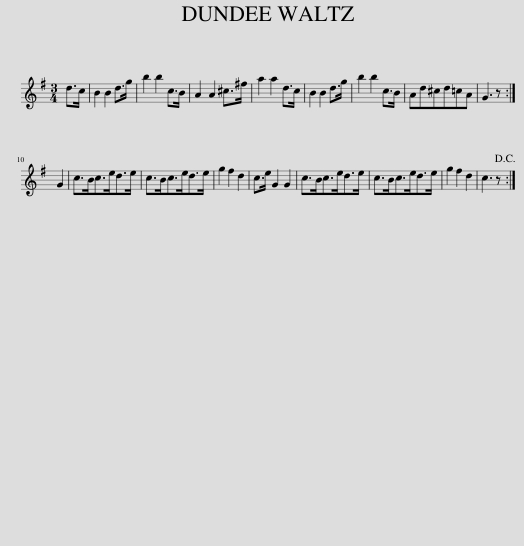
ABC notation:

X:1
L:1/8
M:3/4
I:linebreak $
K:G
V:1 treble
V:1
 d>c | B2 B2 d>g | b2 b2 c>B | A2 A2 ^c>^f | a2 a2 d>c | %5
 B2 B2 d>g | b2 b2 c>B | Ad^cd=cA | G3 z :|$ G2 | %10
 c>Bc>ed>e | c>Bc>ed>e | g2 f2 d2 | c>e G2 G2 | c>Bc>ed>e | %15
 c>Bc>ed>e | g2 f2 d2 | c3 z!D.C.! :| %18
